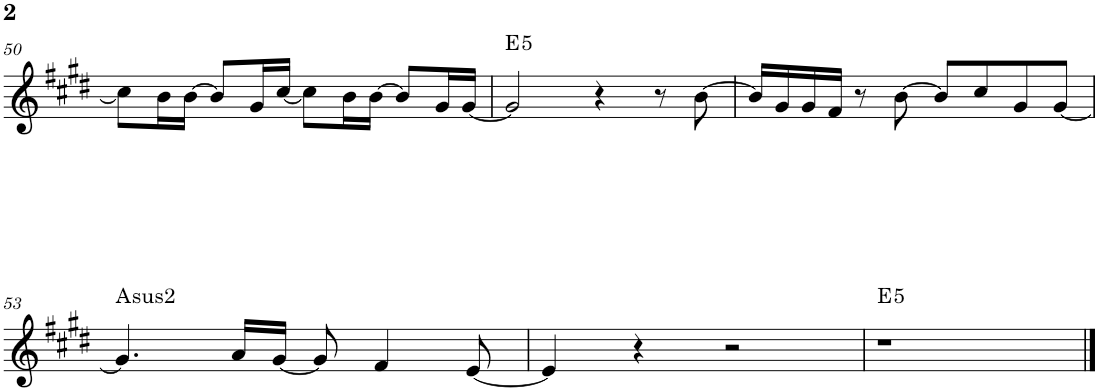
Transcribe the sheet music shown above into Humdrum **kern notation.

**kern	**harte
*part1	*part1
*staff1	*
*I"P1	*
!!LO:PB:g=z
*clefG2	*
*k[f#c#g#d#]	*
*E:	*
*M4/4	*
=50	=50
8cc#\L]	.
16b\L	.
[>16b\JJ	.
8b/L]	.
16g#/L	.
[<16cc#/JJ	.
8cc#\L]	.
16b\L	.
[>16b\JJ	.
8b/L]	.
16g#/L	.
[<16g#/JJ	.
=51	=51
!	!LO:H:kt=5
2g#/]	E:(1,5)
4r	.
8r	.
[>8b\	.
=52	=52
16b/LL]	.
16g#/	.
16g#/	.
16f#/JJ	.
8r	.
[>8b\	.
8b/L]	.
8cc#/	.
8g#/	.
[<8g#/J	.
!!LO:LB:g=z
=53	=53
!	!LO:H:kt=2
4.g#/]	A:(1,2,5)
16a/LL	.
[<16g#/JJ	.
8g#/]	.
4f#/	.
[<8e/	.
=54	=54
4e/]	.
4r	.
2r	.
=55	=55
!	!LO:H:kt=5
1r	E:(1,5)
==	==
*-	*-
